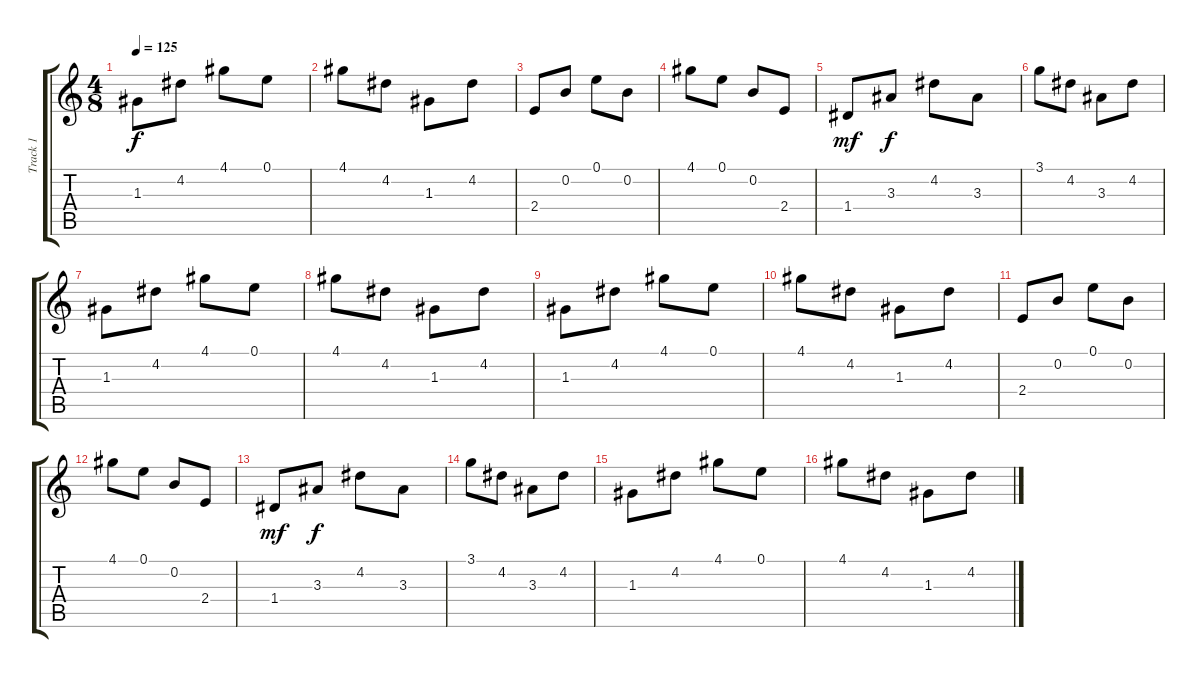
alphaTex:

\track ("Track 1" "Track 1") {instrument acousticguitarnylon}
\staff {score tabs}
\tuning (E4 B3 G3 D3 A2 E2) {hide}
\ts (4 8)
\tempo 125
\clef g2
\ks c
1.3.8{dy f} 4.2.8 4.1.8 0.1.8 |
4.1.8 4.2.8 1.3.8 4.2.8 |
2.4.8 0.2.8 0.1.8 0.2.8 |
4.1.8 0.1.8 0.2.8 2.4.8 |
1.4.8{dy mf} 3.3.8{dy f} 4.2.8 3.3.8 |
3.1.8 4.2.8 3.3.8 4.2.8 |
1.3.8 4.2.8 4.1.8 0.1.8 |
4.1.8 4.2.8 1.3.8 4.2.8 |
1.3.8 4.2.8 4.1.8 0.1.8 |
4.1.8 4.2.8 1.3.8 4.2.8 |
2.4.8 0.2.8 0.1.8 0.2.8 |
4.1.8 0.1.8 0.2.8 2.4.8 |
1.4.8{dy mf} 3.3.8{dy f} 4.2.8 3.3.8 |
3.1.8 4.2.8 3.3.8 4.2.8 |
1.3.8 4.2.8 4.1.8 0.1.8 |
4.1.8 4.2.8 1.3.8 4.2.8
